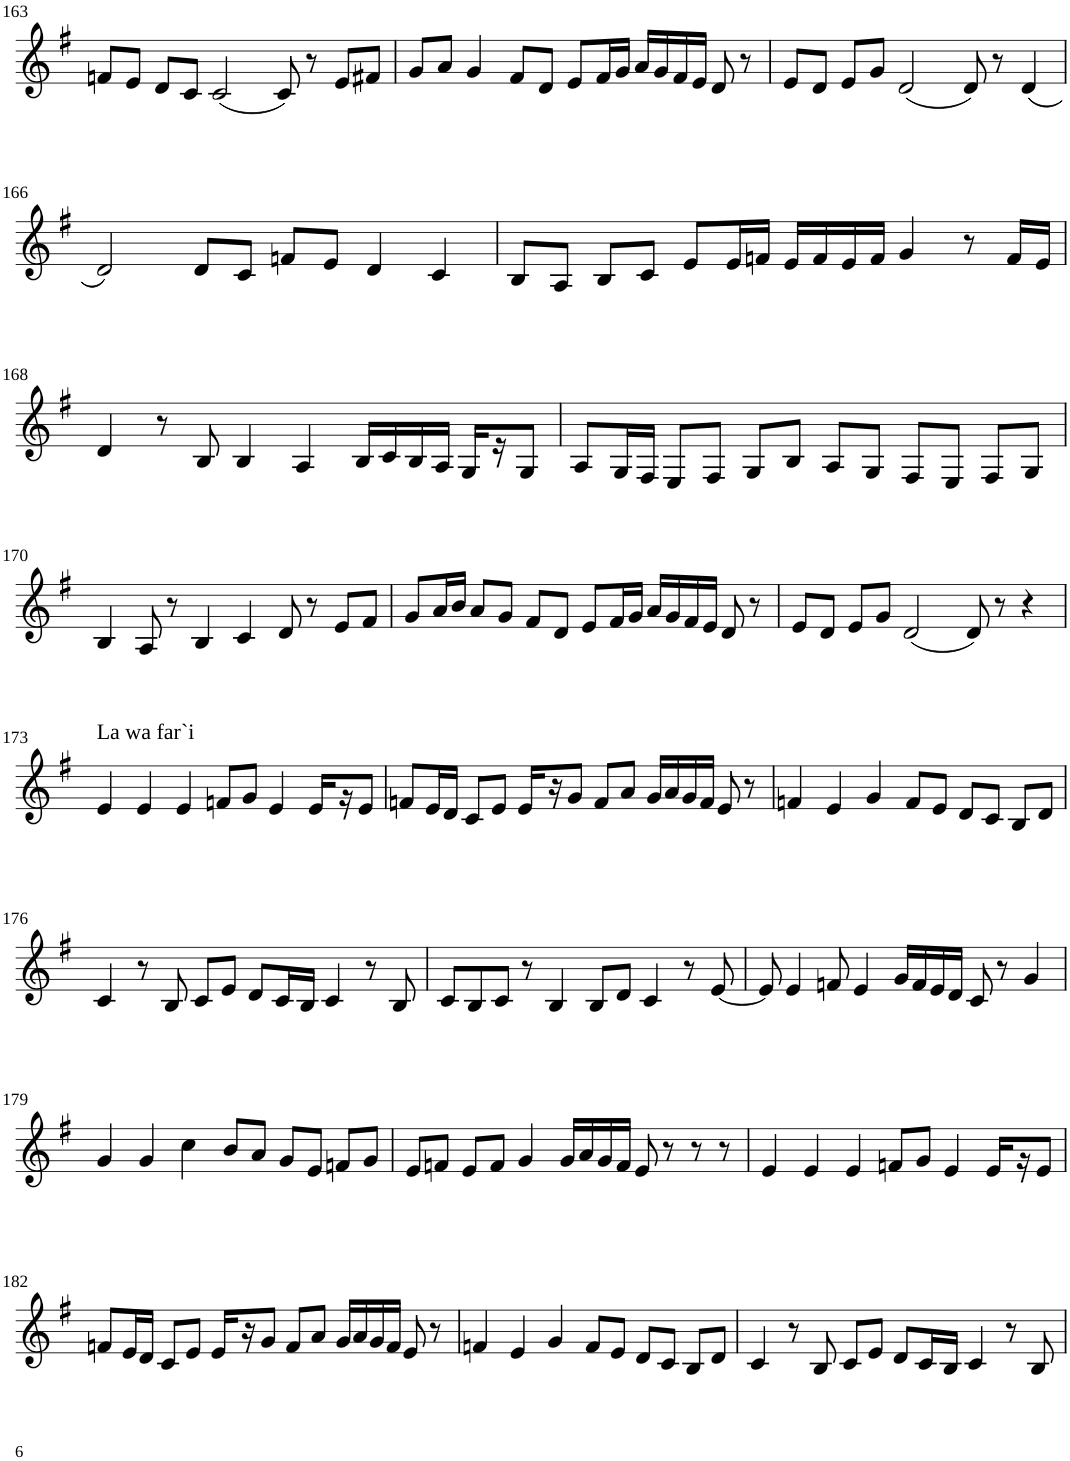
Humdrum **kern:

**kern
*part1
*staff1
*I"Violin
!!LO:PB:g=z
*clefG2
*k[f#]
*G:
*M6/4
=163
8fn/L
8e/J
8d/L
8c/J
(2c/
8c/)
8r
8e/L
8f#X/J
=164
8g/L
8a/J
4g/
8f#/L
8d/J
8e/L
16f#/L
16g/JJ
16a/LL
16g/
16f#/
16e/JJ
8d/
8r
=165
8e/L
8d/J
8e/L
8g/J
(2d/
8d/)
8r
(4d/
!!LO:LB:g=z
=166
2d/)
8d/L
8c/J
8fn/L
8e/J
4d/
4c/
=167
8B/L
8A/J
8B/L
8c/J
8e/L
16e/L
16fn/JJ
16e/LL
16f/
16e/
16f/JJ
4g/
8r
16f/LL
16e/JJ
!!LO:LB:g=z
=168
4d/
8r
8B/
4B/
4A/
16B/LL
16c/
16B/
16A/JJ
16G/LL
16r
8G/J
=169
8A/L
16G/L
16F#/JJ
8E/L
8F#/J
8G/L
8B/J
8A/L
8G/J
8F#/L
8E/J
8F#/L
8G/J
!!LO:LB:g=z
=170
4B/
8A/
8r
4B/
4c/
8d/
8r
8e/L
8f#/J
=171
8g/L
16a/L
16b/JJ
8a/L
8g/J
8f#/L
8d/J
8e/L
16f#/L
16g/JJ
16a/LL
16g/
16f#/
16e/JJ
8d/
8r
=172
8e/L
8d/J
8e/L
8g/J
(2d/
8d/)
8r
4r
!!LO:LB:g=z
=173
!LO:TX:a:t=La wa far`i
4e/
4e/
4e/
8fn/L
8g/J
4e/
16e/LL
16r
8e/J
=174
8fn/L
16e/L
16d/JJ
8c/L
8e/J
16e/LL
16r
8g/J
8f/L
8a/J
16g/LL
16a/
16g/
16f/JJ
8e/
8r
=175
4fn/
4e/
4g/
8f/L
8e/J
8d/L
8c/J
8B/L
8d/J
!!LO:LB:g=z
=176
4c/
8r
8B/
8c/L
8e/J
8d/L
16c/L
16B/JJ
4c/
8r
8B/
=177
8c/L
8B/
8c/J
8r
4B/
8B/L
8d/J
4c/
8r
[8e/
=178
8e/]
4e/
8fn/
4e/
16g/LL
16f/
16e/
16d/JJ
8c/
8r
4g/
!!LO:LB:g=z
=179
4g/
4g/
4cc\
8b/L
8a/J
8g/L
8e/J
8fn/L
8g/J
=180
8e/L
8fn/J
8e/L
8f/J
4g/
16g/LL
16a/
16g/
16f/JJ
8e/
8r
8r
8r
=181
4e/
4e/
4e/
8fn/L
8g/J
4e/
16e/LL
16r
8e/J
!!LO:LB:g=z
=182
8fn/L
16e/L
16d/JJ
8c/L
8e/J
16e/LL
16r
8g/J
8f/L
8a/J
16g/LL
16a/
16g/
16f/JJ
8e/
8r
=183
4fn/
4e/
4g/
8f/L
8e/J
8d/L
8c/J
8B/L
8d/J
=184
4c/
8r
8B/
8c/L
8e/J
8d/L
16c/L
16B/JJ
4c/
8r
8B/
=
*-
